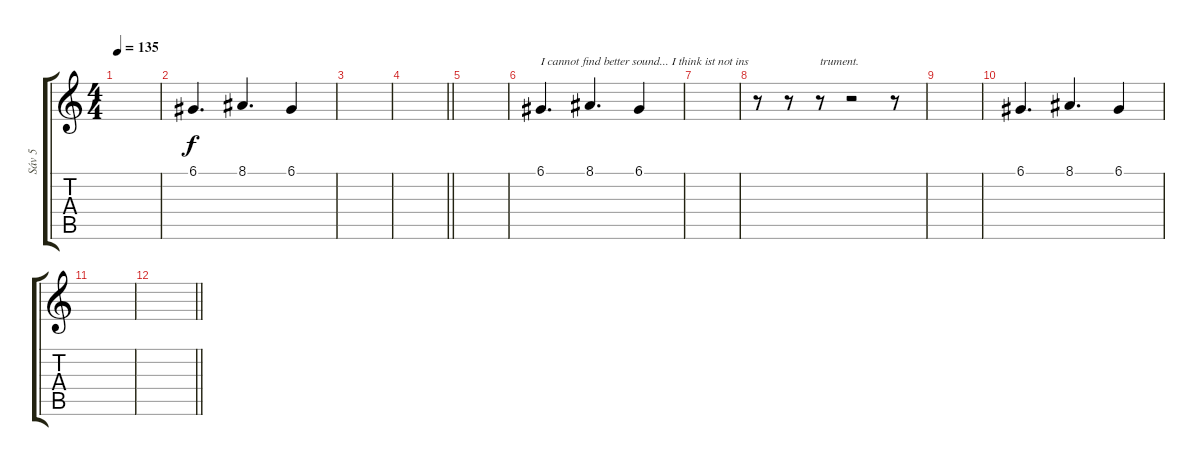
\track ("Sáv 5" "Sáv 5") {instrument synthstrings1}
\staff {score tabs}
\tuning (D4 A3 F3 C3 G2 C2) {hide}
\ts (4 4)
\tempo 135
\clef g2
\ks c
|
6.1.4{d} 8.1.4{d} 6.1.4 |
|
\barLineRight lightlight
|
|
6.1.4{d txt "I cannot find better sound... I think ist not ins"} 8.1.4{d} 6.1.4 |
|
r.8 r.8 r.8{txt "trument."} r.2 r.8 |
|
6.1.4{d} 8.1.4{d} 6.1.4 |
|
\barLineRight lightlight
